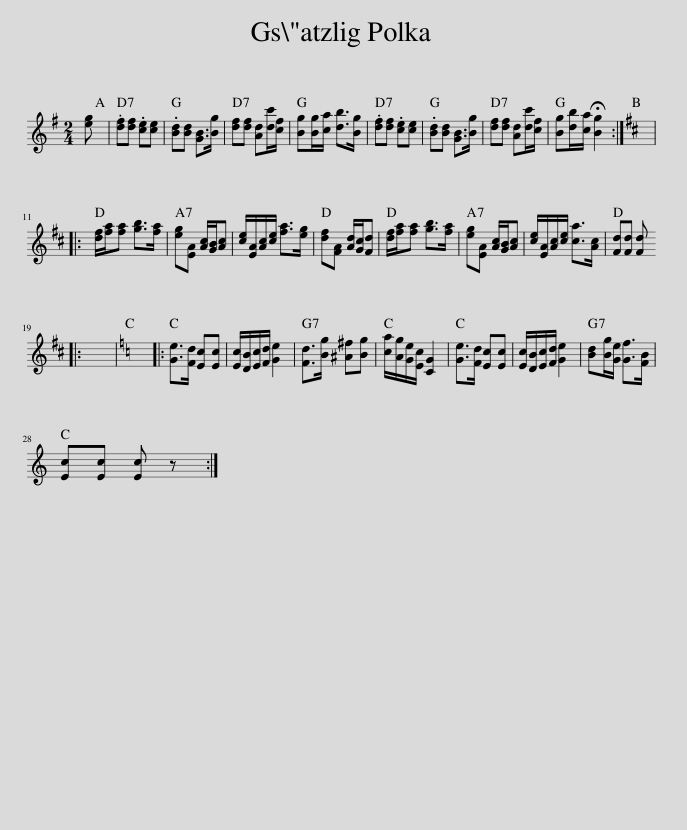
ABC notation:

X:1
L:1/8
M:2/4
I:linebreak $
K:G
V:1 treble
V:1
 [eg] | .[df][df] .[ce][ce] | .[Bd][Bd] [GB]>[Bg] | [df][df] [Ad][dc']/[cf]/ | [Bg][Bg]/[ca]/ [db]>[Bg] | %5
 .[df][df] .[ce][ce] | .[Bd][Bd] [GB]>[Bg] | [df][df] [Ad][dc']/[cf]/ | [Bg][db]/[ca]/ !fermata![Bg]2 :|[K:D] x4 |:$ %10
 [df]/[fa]/[fa] [gb]>[fa] | [eg][EA] [Ac]/[GB]/[Ac] | [ce]/[EA]/[Ac]/[ce]/ [fa]>[eg] | [df][FA] [Ad]/[Gc]/[Fd] | [df]/[fa]/[fa] [gb]>[fa] | %15
 [eg][EA] [Ac]/[GB]/[Ac] | [ce]/[EA]/[Ac]/[ce]/ [ca]>[Ac] | [Fd][Fd] [Fd] |:$ x4 |[K:C] x4 |: %20
 [Ge]>[Fd] [Ec][Ec] | [Ec]/[DB]/[Ec]/[Fd]/ [Ge]2 | [Fd]>[Bg] [^A^f][Bg] | [ca]/[Ag]/[Ge]/[Ec]/ [CG]2 | [Ge]>[Fd] [Ec][Ec] | %25
 [Ec]/[DB]/[Ec]/[Fd]/ [Ge]2 | [Bd][Bg]/[Ge]/ [Gf]>[FB] |$ [Ec][Ec] [Ec] z :| %28
